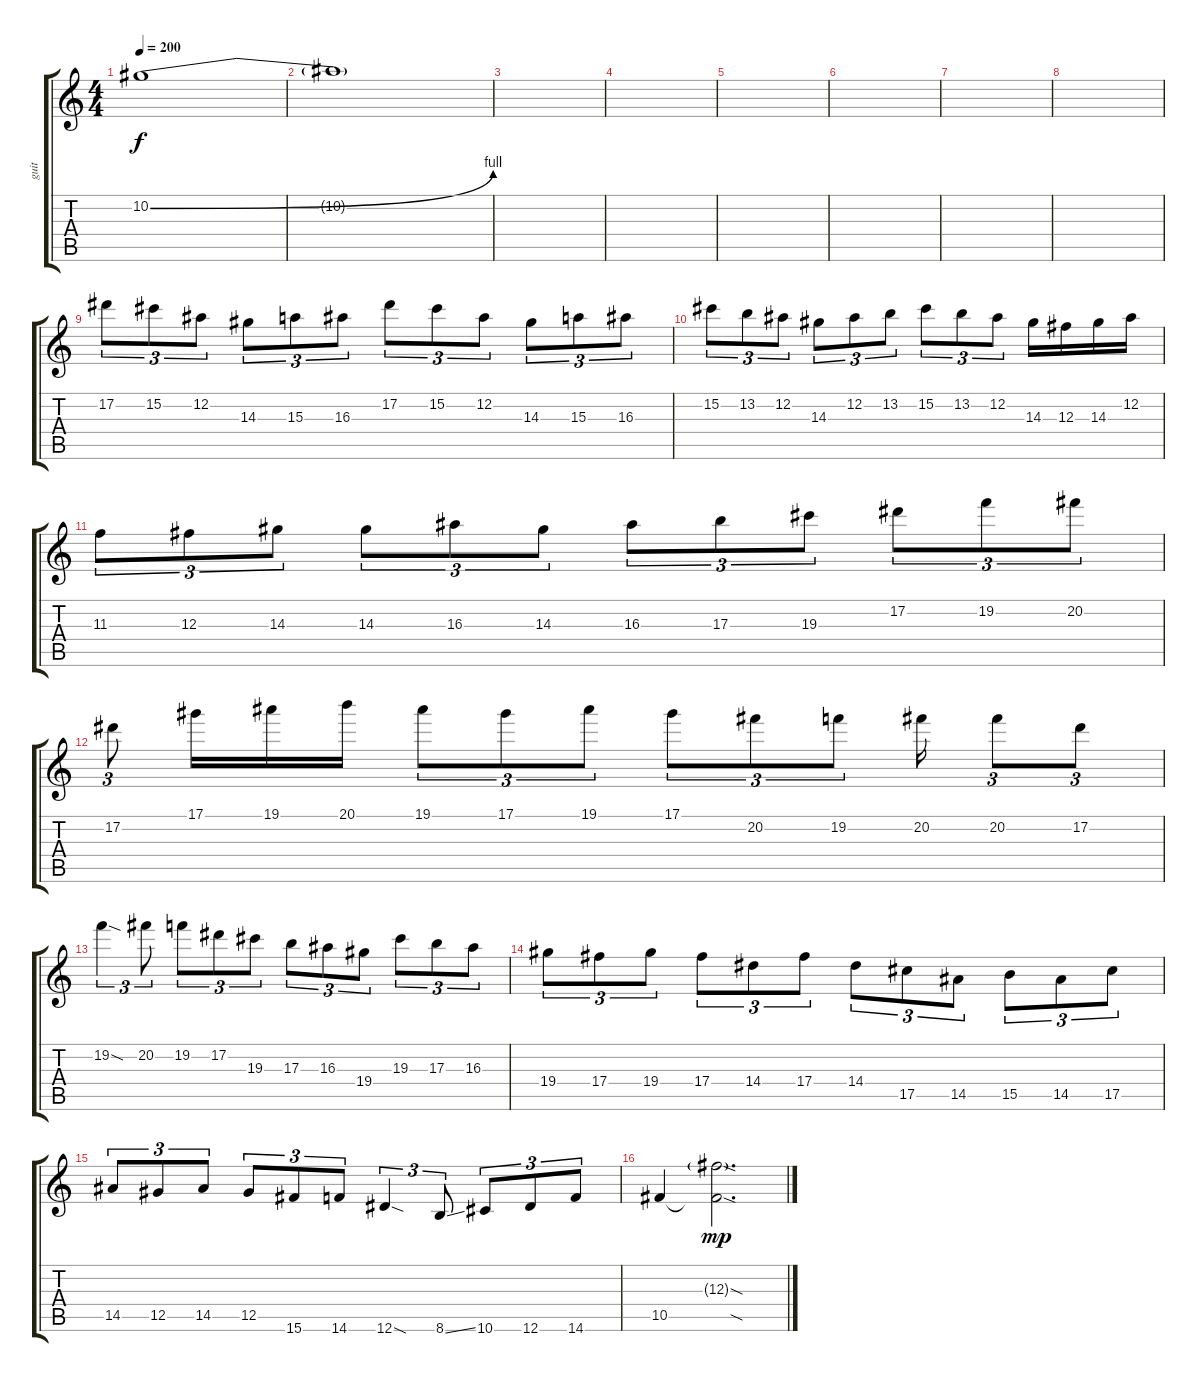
\track ("guit" "guit") {instrument distortionguitar}
\staff {score tabs}
\tuning (Eb4 Bb3 Gb3 Db3 Ab2 Eb2) {hide}
\ts (4 4)
\tempo 200
\clef g2
\ks c
10.2{be (bend 0 0 60 4)}.1{dy f} |
10.2{t}.1{volume 3} |
|
|
|
|
|
|
17.2.8{tu (3 2) volume 13} 15.2.8{tu (3 2)} 12.2.8{tu (3 2)} 14.3.8{tu (3 2)} 15.3.8{tu (3 2)} 16.3.8{tu (3 2)} 17.2.8{tu (3 2)} 15.2.8{tu (3 2)} 12.2.8{tu (3 2)} 14.3.8{tu (3 2)} 15.3.8{tu (3 2)} 16.3.8{tu (3 2)} |
15.2.8{tu (3 2)} 13.2.8{tu (3 2)} 12.2.8{tu (3 2)} 14.3.8{tu (3 2)} 12.2.8{tu (3 2)} 13.2.8{tu (3 2)} 15.2.8{tu (3 2)} 13.2.8{tu (3 2)} 12.2.8{tu (3 2)} 14.3.16 12.3.16 14.3.16 12.2.16 |
11.3.8{tu (3 2)} 12.3.8{tu (3 2)} 14.3.8{tu (3 2)} 14.3.8{tu (3 2)} 16.3.8{tu (3 2)} 14.3.8{tu (3 2)} 16.3.8{tu (3 2)} 17.3.8{tu (3 2)} 19.3.8{tu (3 2)} 17.2.8{tu (3 2)} 19.2.8{tu (3 2)} 20.2.8{tu (3 2)} |
17.2.8{tu (3 2)} 17.1.16 19.1.16 20.1.16 19.1.8{tu (3 2)} 17.1.8{tu (3 2)} 19.1.8{tu (3 2)} 17.1.8{tu (3 2)} 20.2.8{tu (3 2)} 19.2.8{tu (3 2)} 20.2.16 20.2.8{tu (3 2)} 17.2.8{tu (3 2)} |
19.2{sod}.4{tu (3 2)} 20.2.8{tu (3 2)} 19.2.8{tu (3 2)} 17.2.8{tu (3 2)} 19.3.8{tu (3 2)} 17.3.8{tu (3 2)} 16.3.8{tu (3 2)} 19.4.8{tu (3 2)} 19.3.8{tu (3 2)} 17.3.8{tu (3 2)} 16.3.8{tu (3 2)} |
19.4.8{tu (3 2)} 17.4.8{tu (3 2)} 19.4.8{tu (3 2)} 17.4.8{tu (3 2)} 14.4.8{tu (3 2)} 17.4.8{tu (3 2)} 14.4.8{tu (3 2)} 17.5.8{tu (3 2)} 14.5.8{tu (3 2)} 15.5.8{tu (3 2)} 14.5.8{tu (3 2)} 17.5.8{tu (3 2)} |
14.5.8{tu (3 2)} 12.5.8{tu (3 2)} 14.5.8{tu (3 2)} 12.5.8{tu (3 2)} 15.6.8{tu (3 2)} 14.6.8{tu (3 2)} 12.6{sod}.4{tu (3 2)} 8.6{ss}.8{tu (3 2)} 10.6.8{tu (3 2)} 12.6.8{tu (3 2)} 14.6.8{tu (3 2)} |
10.5.4 (12.3{sod g} 10.5{sod t}).2{d dy mp}
